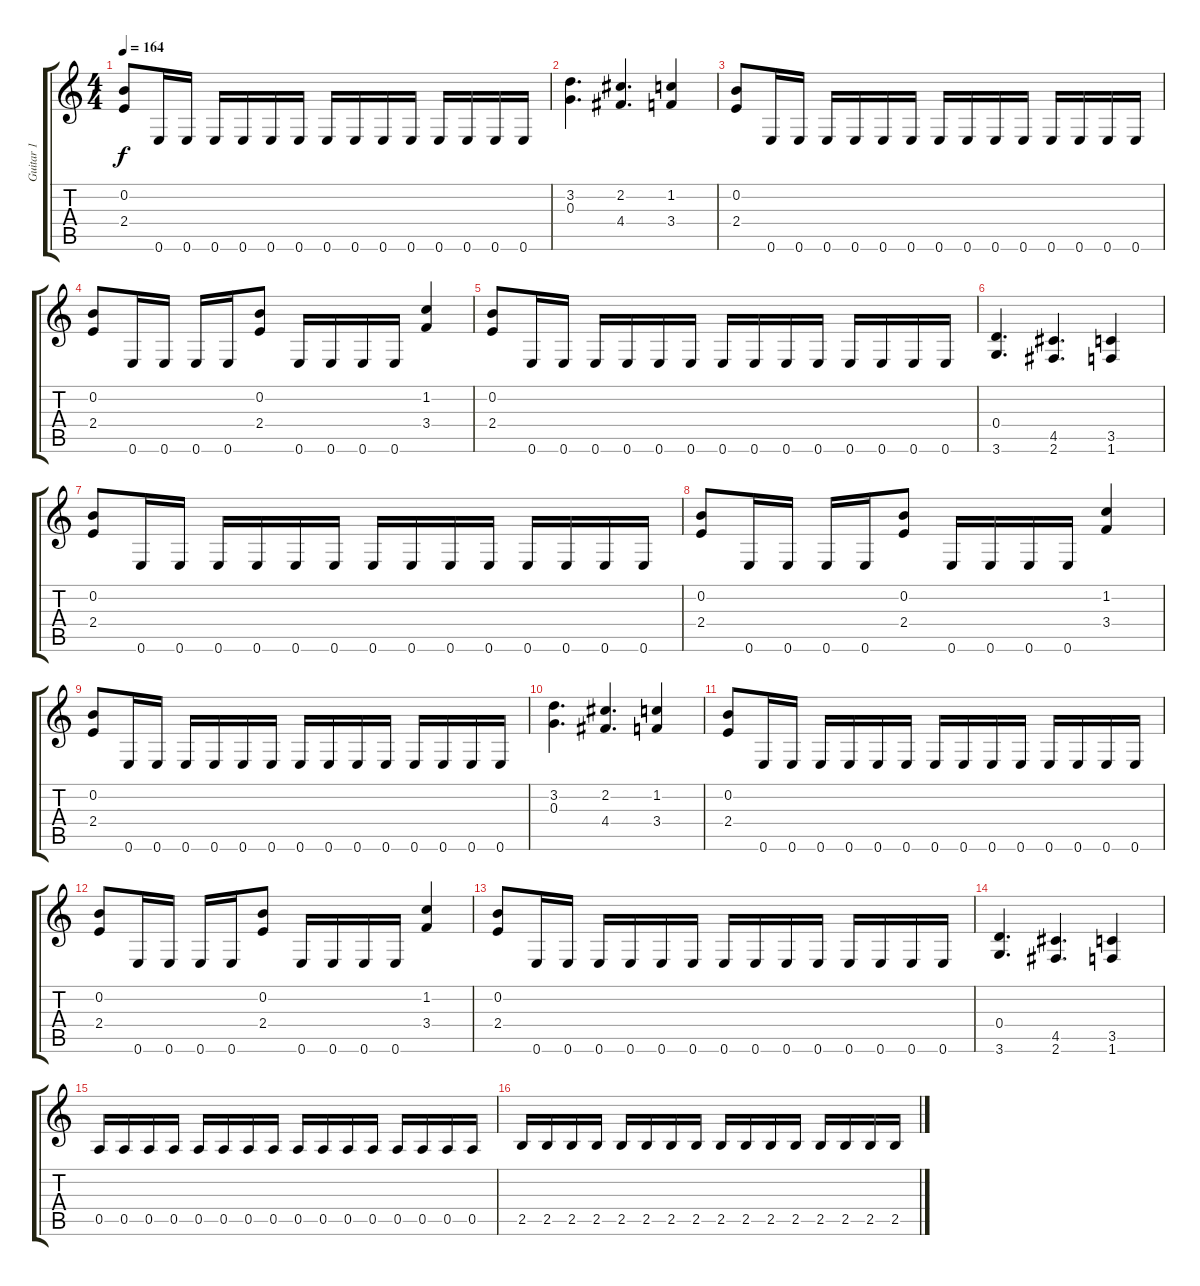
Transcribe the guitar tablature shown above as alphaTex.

\track ("Guitar 1 " "Guitar 1 ") {instrument distortionguitar}
\staff {score tabs}
\tuning (E4 B3 G3 D3 A2 E2) {hide}
\ts (4 4)
\tempo 164
\clef g2
\ks c
(0.2 2.4).8{dy f} 0.6.16 0.6.16 0.6.16 0.6.16 0.6.16 0.6.16 0.6.16 0.6.16 0.6.16 0.6.16 0.6.16 0.6.16 0.6.16 0.6.16 |
(3.2 0.3).4{d} (2.2 4.4).4{d} (1.2 3.4).4 |
(0.2 2.4).8 0.6.16 0.6.16 0.6.16 0.6.16 0.6.16 0.6.16 0.6.16 0.6.16 0.6.16 0.6.16 0.6.16 0.6.16 0.6.16 0.6.16 |
(0.2 2.4).8 0.6.16 0.6.16 0.6.16 0.6.16 (0.2 2.4).8 0.6.16 0.6.16 0.6.16 0.6.16 (1.2 3.4).4 |
(0.2 2.4).8 0.6.16 0.6.16 0.6.16 0.6.16 0.6.16 0.6.16 0.6.16 0.6.16 0.6.16 0.6.16 0.6.16 0.6.16 0.6.16 0.6.16 |
(0.4 3.6).4{d} (4.5 2.6).4{d} (3.5 1.6).4 |
(0.2 2.4).8 0.6.16 0.6.16 0.6.16 0.6.16 0.6.16 0.6.16 0.6.16 0.6.16 0.6.16 0.6.16 0.6.16 0.6.16 0.6.16 0.6.16 |
(0.2 2.4).8 0.6.16 0.6.16 0.6.16 0.6.16 (0.2 2.4).8 0.6.16 0.6.16 0.6.16 0.6.16 (1.2 3.4).4 |
(0.2 2.4).8 0.6.16 0.6.16 0.6.16 0.6.16 0.6.16 0.6.16 0.6.16 0.6.16 0.6.16 0.6.16 0.6.16 0.6.16 0.6.16 0.6.16 |
(3.2 0.3).4{d} (2.2 4.4).4{d} (1.2 3.4).4 |
(0.2 2.4).8 0.6.16 0.6.16 0.6.16 0.6.16 0.6.16 0.6.16 0.6.16 0.6.16 0.6.16 0.6.16 0.6.16 0.6.16 0.6.16 0.6.16 |
(0.2 2.4).8 0.6.16 0.6.16 0.6.16 0.6.16 (0.2 2.4).8 0.6.16 0.6.16 0.6.16 0.6.16 (1.2 3.4).4 |
(0.2 2.4).8 0.6.16 0.6.16 0.6.16 0.6.16 0.6.16 0.6.16 0.6.16 0.6.16 0.6.16 0.6.16 0.6.16 0.6.16 0.6.16 0.6.16 |
(0.4 3.6).4{d} (4.5 2.6).4{d} (3.5 1.6).4 |
0.5.16 0.5.16 0.5.16 0.5.16 0.5.16 0.5.16 0.5.16 0.5.16 0.5.16 0.5.16 0.5.16 0.5.16 0.5.16 0.5.16 0.5.16 0.5.16 |
2.5.16 2.5.16 2.5.16 2.5.16 2.5.16 2.5.16 2.5.16 2.5.16 2.5.16 2.5.16 2.5.16 2.5.16 2.5.16 2.5.16 2.5.16 2.5.16
